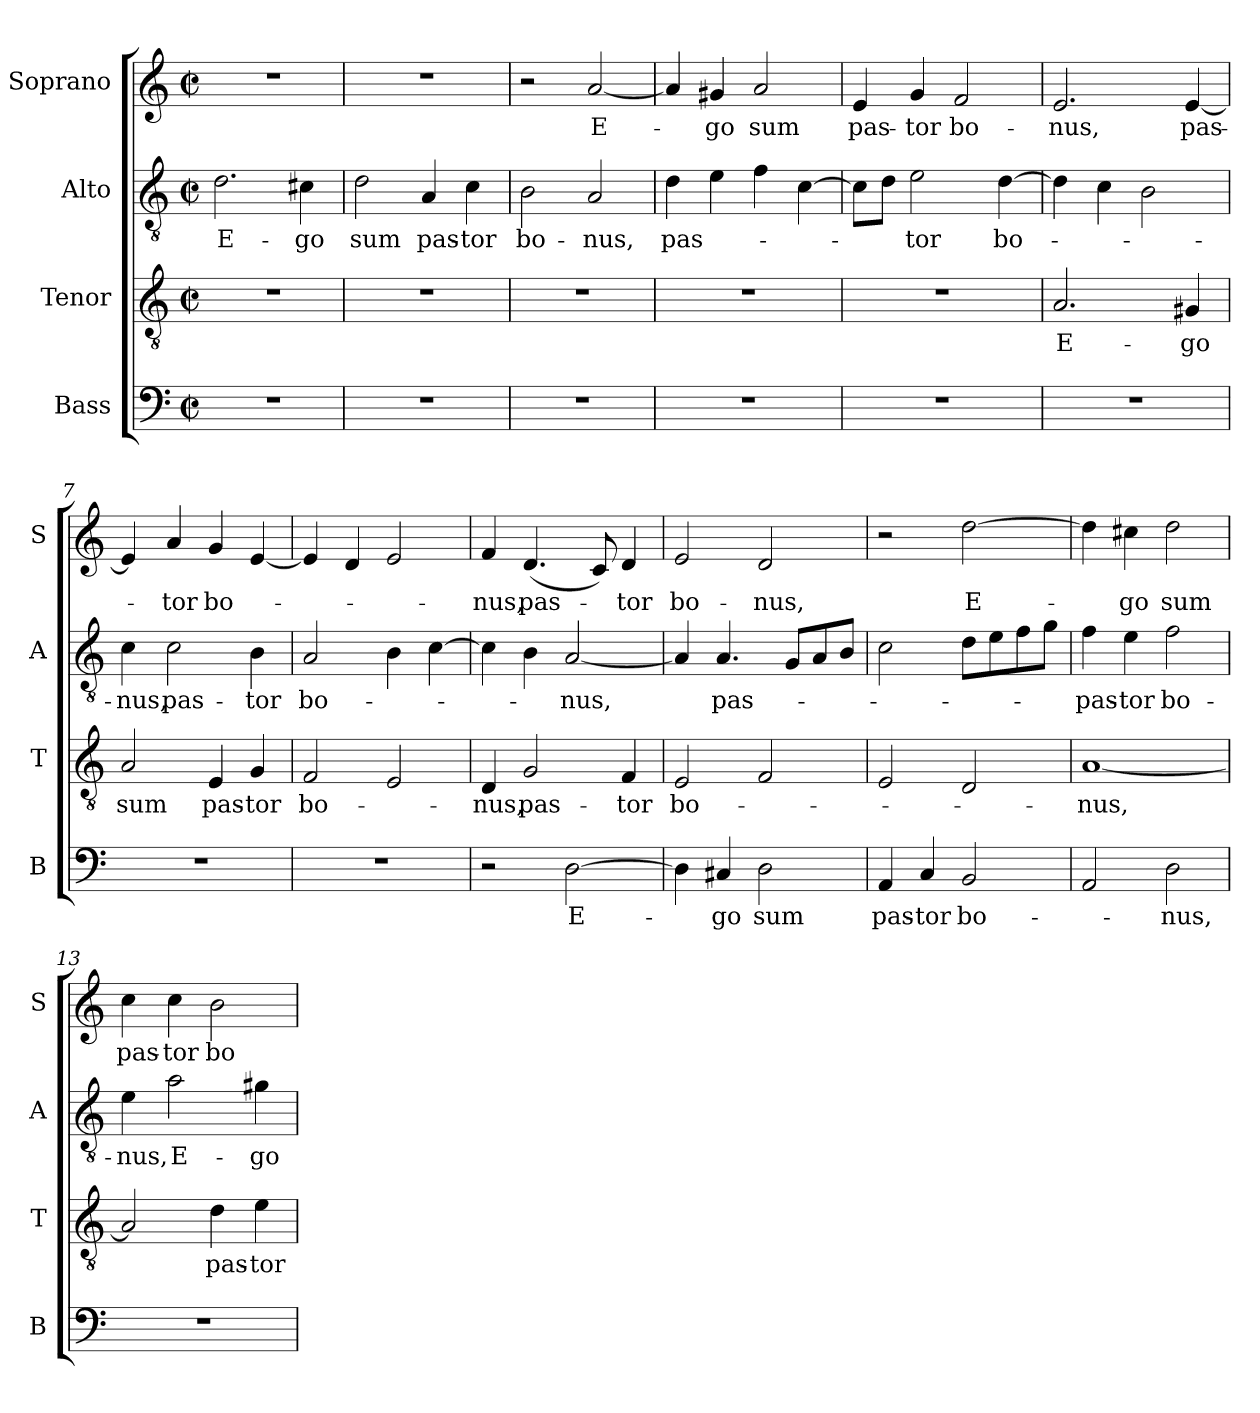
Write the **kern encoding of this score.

**kern	**text	**kern	**text	**kern	**text	**kern	**text
*part4	*part4	*part3	*part3	*part2	*part2	*part1	*part1
*staff4	*staff4	*staff3	*staff3	*staff2	*staff2	*staff1	*staff1
*I"Bass	*	*I"Tenor	*	*I"Alto	*	*I"Soprano	*
*I'B	*	*I'T	*	*I'A	*	*I'S	*
*clefF4	*	*clefGv2	*	*clefGv2	*	*clefG2	*
*k[]	*	*k[]	*	*k[]	*	*k[]	*
*C:	*	*C:	*	*C:	*	*C:	*
*M2/2	*	*M2/2	*	*M2/2	*	*M2/2	*
*met(c|)	*	*met(c|)	*	*met(c|)	*	*met(c|)	*
=1	=1	=1	=1	=1	=1	=1	=1
!	!	!	!	!	!LO:LY:b	!	!
1r	.	1r	.	2.d\	E-	1r	.
!	!	!	!	!	!LO:LY:b	!	!
.	.	.	.	4c#X\	-go	.	.
=2	=2	=2	=2	=2	=2	=2	=2
!	!	!	!	!	!LO:LY:b	!	!
1r	.	1r	.	2d\	sum	1r	.
!	!	!	!	!	!LO:LY:b	!	!
.	.	.	.	4A/	pas-	.	.
!	!	!	!	!	!LO:LY:b	!	!
.	.	.	.	4c\	-tor	.	.
=3	=3	=3	=3	=3	=3	=3	=3
!	!	!	!	!	!LO:LY:b	!	!
1r	.	1r	.	2B\	bo-	2r	.
!	!	!	!	!	!LO:LY:b	!	!LO:LY:b
.	.	.	.	2A/	-nus,	[2a/	E-
=4	=4	=4	=4	=4	=4	=4	=4
!	!	!	!	!	!LO:LY:b	!	!
1r	.	1r	.	4d\	pas-	4a/]	.
!	!	!	!	!	!	!	!LO:LY:b
.	.	.	.	4e\	.	4g#X/	-go
!	!	!	!	!	!	!	!LO:LY:b
.	.	.	.	4f\	.	2a/	sum
.	.	.	.	[4c\	.	.	.
=5	=5	=5	=5	=5	=5	=5	=5
!	!	!	!	!	!	!	!LO:LY:b
1r	.	1r	.	8c\L]	.	4e/	pas-
.	.	.	.	8d\J	.	.	.
!	!	!	!	!	!LO:LY:b	!	!LO:LY:b
.	.	.	.	2e\	-tor	4g/	-tor
!	!	!	!	!	!	!	!LO:LY:b
.	.	.	.	.	.	2f/	bo-
!	!	!	!	!	!LO:LY:b	!	!
.	.	.	.	[4d\	bo-	.	.
=6	=6	=6	=6	=6	=6	=6	=6
!	!	!	!LO:LY:b	!	!	!	!LO:LY:b
1r	.	2.A/	E-	4d\]	.	2.e/	-nus,
.	.	.	.	4c\	.	.	.
.	.	.	.	2B\	.	.	.
!	!	!	!LO:LY:b	!	!	!	!LO:LY:b
.	.	4G#X/	-go	.	.	[4e/	pas-
=7	=7	=7	=7	=7	=7	=7	=7
!	!	!	!LO:LY:b	!	!LO:LY:b	!	!
1r	.	2A/	sum	4c\	-nus,	4e/]	.
!	!	!	!	!	!LO:LY:b	!	!LO:LY:b
.	.	.	.	2c\	pas-	4a/	-tor
!	!	!	!LO:LY:b	!	!	!	!LO:LY:b
.	.	4E/	pas-	.	.	4g/	bo-
!	!	!	!LO:LY:b	!	!LO:LY:b	!	!
.	.	4G/	-tor	4B\	-tor	[4e/	.
!!LO:LB:g=z
=8	=8	=8	=8	=8	=8	=8	=8
!	!	!	!LO:LY:b	!	!LO:LY:b	!	!
1r	.	2F/	bo-	2A/	bo-	4e/]	.
.	.	.	.	.	.	4d/	.
.	.	2E/	.	4B\	.	2e/	.
.	.	.	.	[4c\	.	.	.
=9	=9	=9	=9	=9	=9	=9	=9
!	!	!	!LO:LY:b	!	!	!	!LO:LY:b
2r	.	4D/	-nus,	4c\]	.	4f/	-nus,
!	!	!	!LO:LY:b	!	!	!	!LO:LY:b
.	.	2G/	pas-	4B\	.	(<4.d/	pas-
!	!LO:LY:b	!	!	!	!LO:LY:b	!	!
[2D\	E-	.	.	[2A/	-nus,	.	.
.	.	.	.	.	.	8c/)	.
!	!	!	!LO:LY:b	!	!	!	!LO:LY:b
.	.	4F/	-tor	.	.	4d/	-tor
=10	=10	=10	=10	=10	=10	=10	=10
!	!	!	!LO:LY:b	!	!	!	!LO:LY:b
4D\]	.	2E/	bo-	4A/]	.	2e/	bo-
!	!LO:LY:b	!	!	!	!LO:LY:b	!	!
4C#X/	-go	.	.	4.A/	pas-	.	.
!	!LO:LY:b	!	!	!	!	!	!LO:LY:b
2D\	sum	2F/	.	.	.	2d/	-nus,
.	.	.	.	8G/L	.	.	.
.	.	.	.	8A/	.	.	.
.	.	.	.	8B/J	.	.	.
=11	=11	=11	=11	=11	=11	=11	=11
!	!LO:LY:b	!	!	!	!	!	!
4AA/	pas-	2E/	.	2c\	.	2r	.
!	!LO:LY:b	!	!	!	!	!	!
4C/	-tor	.	.	.	.	.	.
!	!LO:LY:b	!	!	!	!	!	!LO:LY:b
2BB/	bo-	2D/	.	8d\L	.	[2dd\	E-
.	.	.	.	8e\	.	.	.
.	.	.	.	8f\	.	.	.
.	.	.	.	8g\J	.	.	.
=12	=12	=12	=12	=12	=12	=12	=12
!	!	!	!LO:LY:b	!	!LO:LY:b	!	!
2AA/	.	[1A	-nus,	4f\	-pas-	4dd\]	.
!	!	!	!	!	!LO:LY:b	!	!LO:LY:b
.	.	.	.	4e\	-tor	4cc#X\	-go
!	!LO:LY:b	!	!	!	!LO:LY:b	!	!LO:LY:b
2D\	-nus,	.	.	2f\	bo-	2dd\	sum
=13	=13	=13	=13	=13	=13	=13	=13
!	!	!	!	!	!LO:LY:b	!	!LO:LY:b
1r	.	2A/]	.	4e\	-nus,	4cc\	pas-
!	!	!	!	!	!LO:LY:b	!	!LO:LY:b
.	.	.	.	2a\	E-	4cc\	-tor
!	!	!	!LO:LY:b	!	!	!	!LO:LY:b
.	.	4d\	pas-	.	.	2b\	bo-
!	!	!	!LO:LY:b	!	!LO:LY:b	!	!
.	.	4e\	-tor	4g#X\	-go	.	.
=	=	=	=	=	=	=	=
*-	*-	*-	*-	*-	*-	*-	*-
